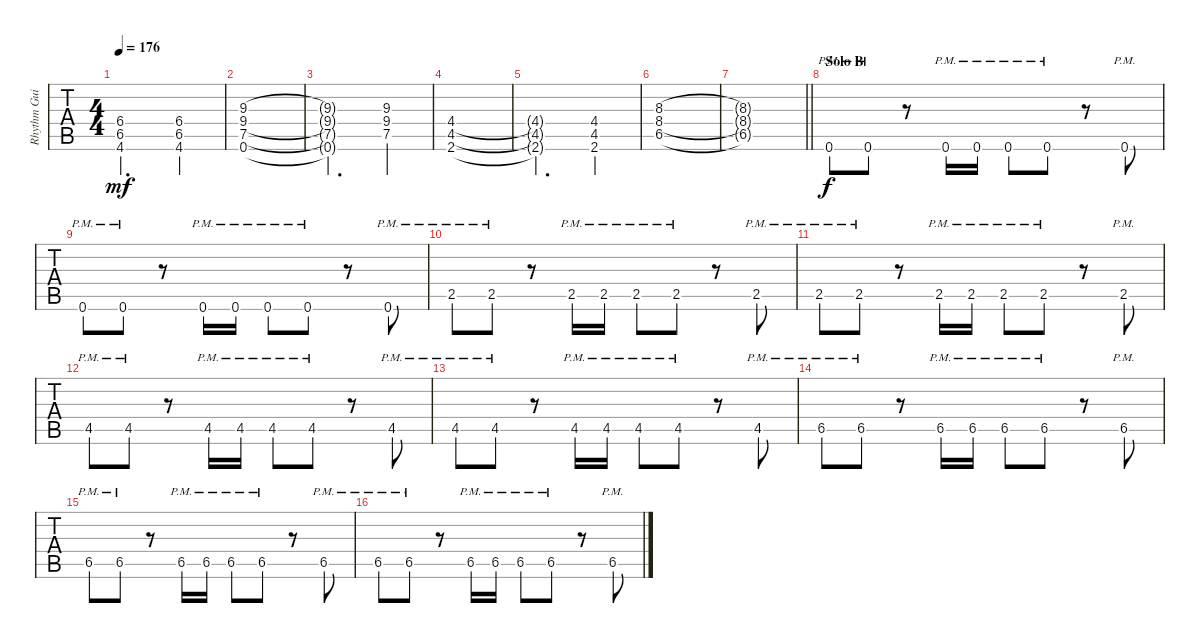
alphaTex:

\track ("Rhythm Guitar A" "Rhythm Gui") {instrument overdrivenguitar}
\staff {tabs}
\tuning (E4 B3 G3 D3 A2 E2) {hide}
\ts (4 4)
\tempo 176
\clef g2
\ks g#minor
(6.4{t} 6.5{t} 4.6{t}).2{d dy mf} (6.4 6.5 4.6).4 |
(9.3 9.4 7.5 0.6).1 |
(9.3{t} 9.4{t} 7.5{t} 0.6{t}).2{d} (9.3 9.4 7.5).4 |
(4.4 4.5 2.6).1 |
(4.4{t} 4.5{t} 2.6{t}).2{d} (4.4 4.5 2.6).4 |
(8.3 8.4 6.5).1 |
\barLineRight lightlight
(8.3{t} 8.4{t} 6.5{t}).1 |
\section ("" "Solo B")
0.6{pm}.8{dy f} 0.6{pm}.8 r.8 0.6{pm}.16 0.6{pm}.16 0.6{pm}.8 0.6{pm}.8 r.8 0.6{pm}.8 |
0.6{pm}.8 0.6{pm}.8 r.8 0.6{pm}.16 0.6{pm}.16 0.6{pm}.8 0.6{pm}.8 r.8 0.6{pm}.8 |
2.5{pm}.8 2.5{pm}.8 r.8 2.5{pm}.16 2.5{pm}.16 2.5{pm}.8 2.5{pm}.8 r.8 2.5{pm}.8 |
2.5{pm}.8 2.5{pm}.8 r.8 2.5{pm}.16 2.5{pm}.16 2.5{pm}.8 2.5{pm}.8 r.8 2.5{pm}.8 |
4.5{pm}.8 4.5{pm}.8 r.8 4.5{pm}.16 4.5{pm}.16 4.5{pm}.8 4.5{pm}.8 r.8 4.5{pm}.8 |
4.5{pm}.8 4.5{pm}.8 r.8 4.5{pm}.16 4.5{pm}.16 4.5{pm}.8 4.5{pm}.8 r.8 4.5{pm}.8 |
6.5{pm}.8 6.5{pm}.8 r.8 6.5{pm}.16 6.5{pm}.16 6.5{pm}.8 6.5{pm}.8 r.8 6.5{pm}.8 |
6.5{pm}.8 6.5{pm}.8 r.8 6.5{pm}.16 6.5{pm}.16 6.5{pm}.8 6.5{pm}.8 r.8 6.5{pm}.8 |
6.5{pm}.8 6.5{pm}.8 r.8 6.5{pm}.16 6.5{pm}.16 6.5{pm}.8 6.5{pm}.8 r.8 6.5{pm}.8
